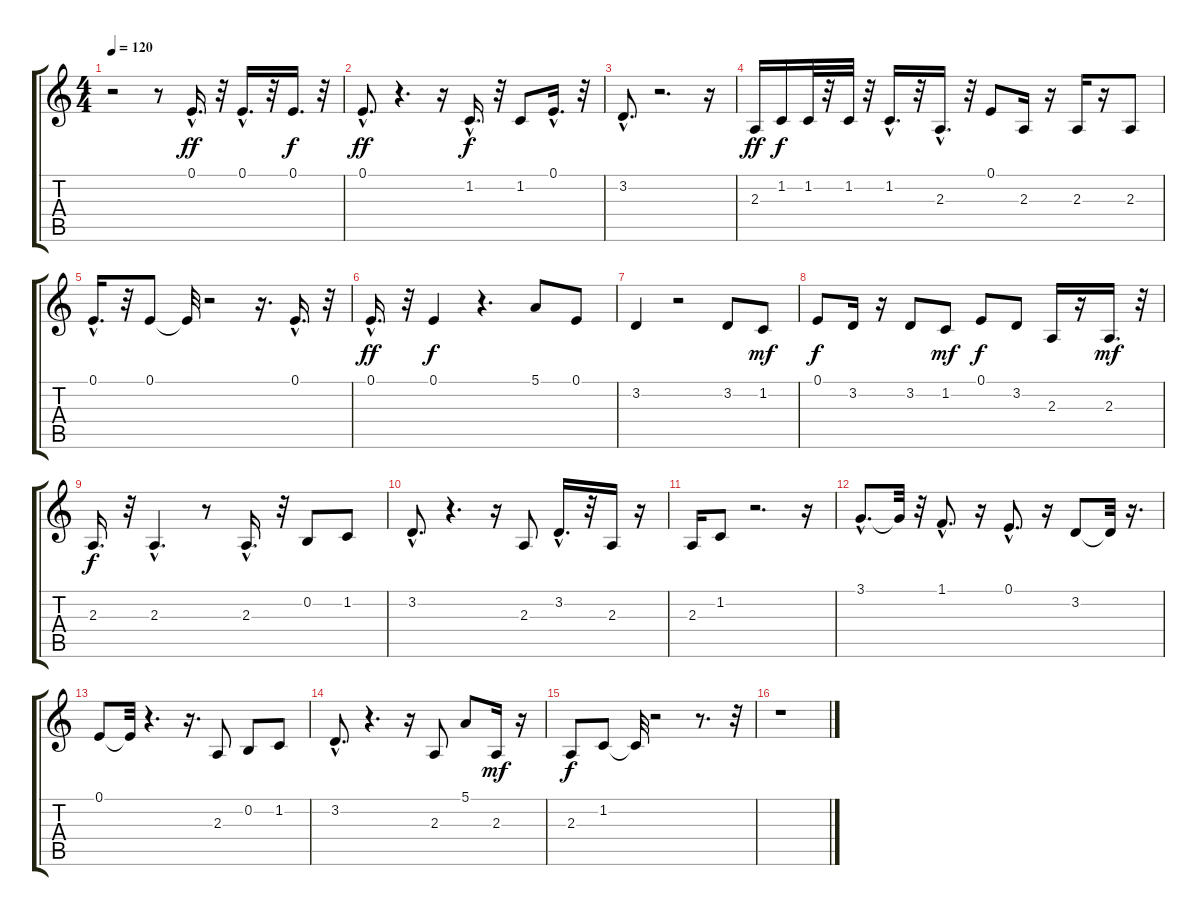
\track "" {instrument fx5brightness}
\staff {score tabs}
\tuning (E4 B3 G3 D3 A2 E2) {hide}
\ts (4 4)
\tempo 120
\clef g2
\ks c
r.2{dy mf} r.8 0.1{hac}.16{d dy ff} r.32 0.1{hac}.16{d} r.32 0.1.16{d dy f} r.32 |
0.1{hac}.8{d dy ff} r.4{d} r.16 1.2{hac}.16{d dy f} r.32 1.2.8 0.1{hac}.16{d} r.32 |
3.2{hac}.8{d} r.2{d} r.16 |
2.3.16{dy ff} 1.2.16{dy f} 1.2.32 r.32 1.2.32 r.32 1.2{hac}.16{d} r.32 2.3{hac}.16{d} r.32 0.1.8 2.3.16 r.16 2.3.16 r.16 2.3.8 |
0.1{hac}.16{d} r.32 0.1.8 0.1{t}.32 r.2 r.16{d} 0.1{hac}.16{d} r.32 |
0.1{hac}.16{d dy ff} r.32 0.1.4{dy f} r.4{d} 5.1.8 0.1.8 |
3.2.4 r.2 3.2.8 1.2.8{dy mf} |
0.1.8{dy f} 3.2.16 r.16 3.2.8 1.2.8{dy mf} 0.1.8{dy f} 3.2.8 2.3.16 r.16 2.3.16{d dy mf} r.32 |
2.3.16{d dy f} r.32 2.3{hac}.4{d} r.8 2.3{hac}.16{d} r.32 0.2.8 1.2.8 |
3.2{hac}.8{d} r.4{d} r.16 2.3.8 3.2{hac}.16{d} r.32 2.3.16 r.16 |
2.3.16 1.2.8 r.2{d} r.16 |
3.1{hac}.8{d} 3.1{t}.32 r.32 1.1{hac}.8{d} r.16 0.1{hac}.8{d} r.16 3.2.8 3.2{t}.32 r.16{d} |
0.1.8 0.1{t}.32 r.4{d} r.16{d} 2.3.8 0.2.8 1.2.8 |
3.2{hac}.8{d} r.4{d} r.16 2.3.8 5.1.8 2.3.16{dy mf} r.16 |
2.3.8{dy f} 1.2.8 1.2{t}.32 r.2 r.8{d} r.32 |
r.1
